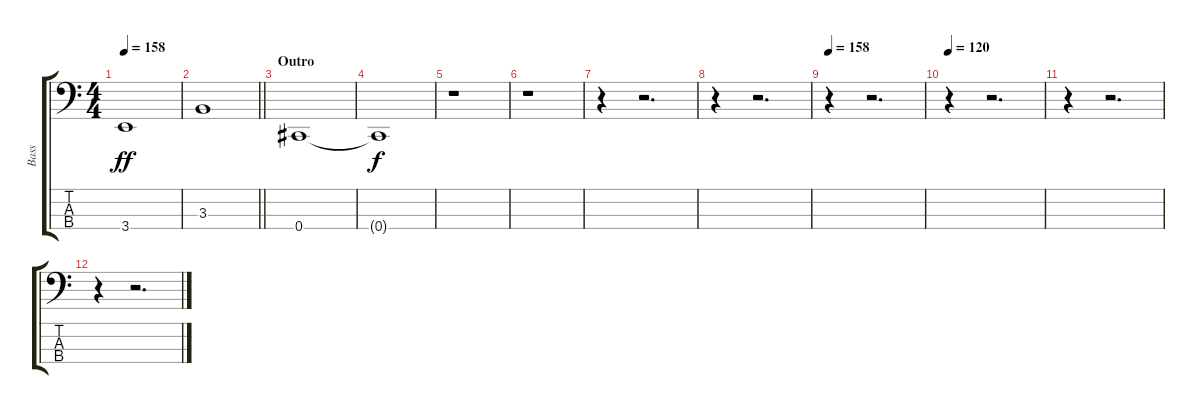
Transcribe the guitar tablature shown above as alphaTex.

\track ("Bass" "Bass") {instrument contrabass}
\staff {score tabs}
\tuning (Gb2 Db2 Ab1 Db1) {hide}
\ts (4 4)
\tempo 158
\clef f4
\ks c
3.4.1{dy ff} |
\barLineRight lightlight
3.3.1 |
\section ("" "Outro")
0.4.1 |
0.4{t}.1{dy f} |
r.1 |
r.1 |
r.4 r.2{d} |
r.4 r.2{d} |
\tempo 158
r.4 r.2{d} |
\tempo 120
r.4 r.2{d} |
r.4 r.2{d} |
r.4 r.2{d}
